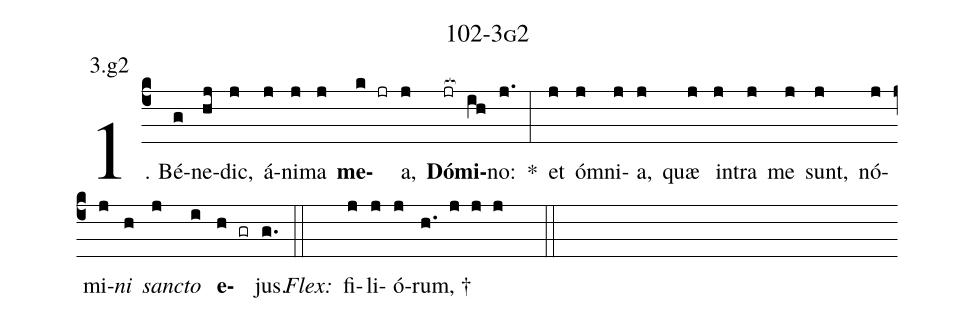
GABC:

name: 102-3g2;
annotation: 3.g2;
%%
(c4)1. Bé(g)ne(hj)dic,(j) á(j)ni(j)ma(j) <b>me</b>(k jr)a,(j) <b>Dó</b>(jr[ocb:1{])<b>mi</b>(ih[ocb:0}])no:(j.) *(:) et(j) óm(j)ni(j)a,(j) quæ(j) in(j)tra(j) me(j) sunt,(j) nó(j)mi(j)<i>ni</i>(h) <i>sanc</i>(j)<i>to</i>(i) <b>e</b>(h gr)jus.(g.) (::)
<i>Flex:</i>()  fi(j)li(j)ó(j)rum, †(h. j j j  ::)
